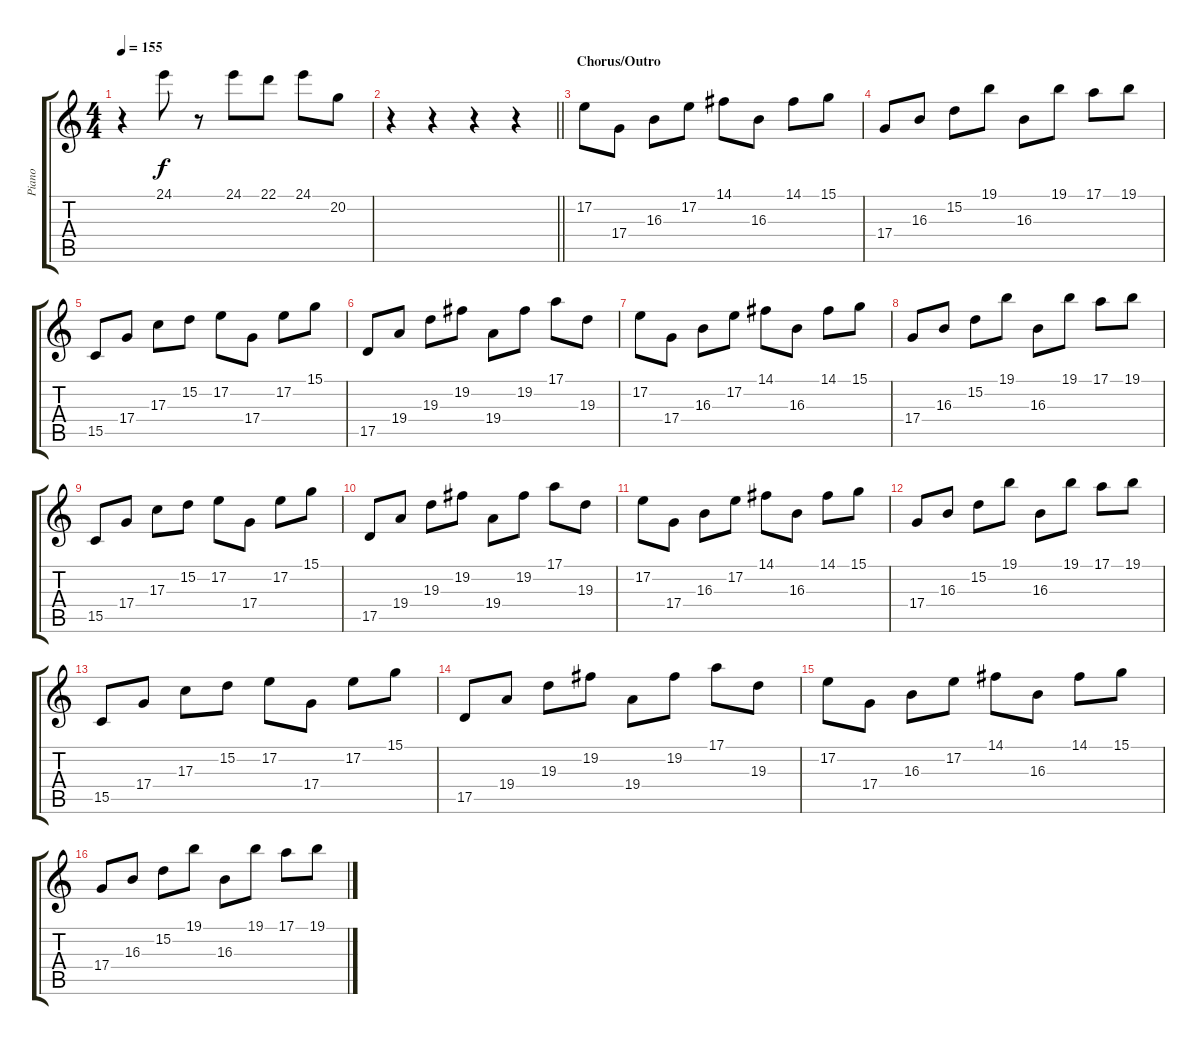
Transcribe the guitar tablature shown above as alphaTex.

\track ("Piano" "Piano") {instrument electricgrandpiano}
\staff {score tabs}
\tuning (E4 B3 G3 D3 A2 E2) {hide}
\ts (4 4)
\tempo 155
\clef g2
\ks c
r.4{dy f} 24.1.8 r.8 24.1.8 22.1.8 24.1.8 20.2.8 |
\barLineRight lightlight
r.4 r.4 r.4 r.4 |
\section ("" "Chorus/Outro")
17.2.8 17.4.8 16.3.8 17.2.8 14.1.8 16.3.8 14.1.8 15.1.8 |
17.4.8 16.3.8 15.2.8 19.1.8 16.3.8 19.1.8 17.1.8 19.1.8 |
15.5.8 17.4.8 17.3.8 15.2.8 17.2.8 17.4.8 17.2.8 15.1.8 |
17.5.8 19.4.8 19.3.8 19.2.8 19.4.8 19.2.8 17.1.8 19.3.8 |
17.2.8 17.4.8 16.3.8 17.2.8 14.1.8 16.3.8 14.1.8 15.1.8 |
17.4.8 16.3.8 15.2.8 19.1.8 16.3.8 19.1.8 17.1.8 19.1.8 |
15.5.8 17.4.8 17.3.8 15.2.8 17.2.8 17.4.8 17.2.8 15.1.8 |
17.5.8 19.4.8 19.3.8 19.2.8 19.4.8 19.2.8 17.1.8 19.3.8 |
17.2.8 17.4.8 16.3.8 17.2.8 14.1.8 16.3.8 14.1.8 15.1.8 |
17.4.8 16.3.8 15.2.8 19.1.8 16.3.8 19.1.8 17.1.8 19.1.8 |
15.5.8 17.4.8 17.3.8 15.2.8 17.2.8 17.4.8 17.2.8 15.1.8 |
17.5.8 19.4.8 19.3.8 19.2.8 19.4.8 19.2.8 17.1.8 19.3.8 |
17.2.8 17.4.8 16.3.8 17.2.8 14.1.8 16.3.8 14.1.8 15.1.8 |
17.4.8 16.3.8 15.2.8 19.1.8 16.3.8 19.1.8 17.1.8 19.1.8
